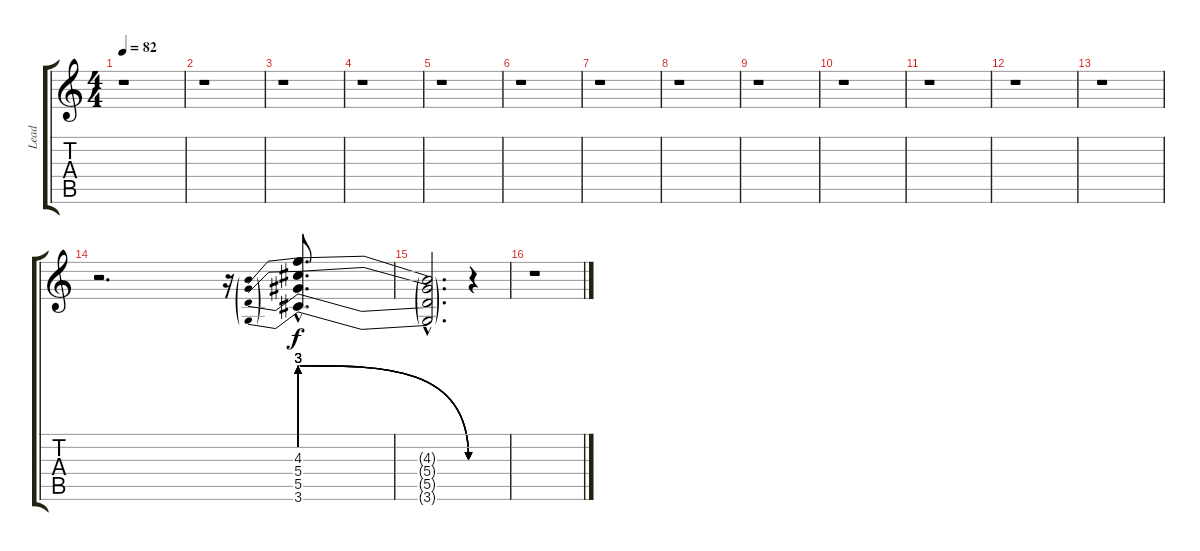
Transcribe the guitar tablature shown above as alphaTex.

\track ("Lead" "Lead") {instrument distortionguitar}
\staff {score tabs}
\tuning (E4 B3 G3 D3 A2 E2) {hide}
\ts (4 4)
\tempo 82
\clef g2
\ks c
r.1{dy f} |
r.1 |
r.1 |
r.1 |
r.1 |
r.1 |
r.1 |
r.1 |
r.1 |
r.1 |
r.1 |
r.1 |
r.1 |
r.2{d} r.16 (4.3{be (prebendrelease 0 12 60 0) hac} 5.4{be (prebendrelease 0 12 60 0) hac} 5.5{be (prebendrelease 0 12 60 0) hac} 3.6{be (prebendrelease 0 12 60 0) hac}).8{d volume 8 instrument overdrivenguitar} |
(4.3{hac t} 5.4{hac t} 5.5{hac t} 3.6{hac t}).2{d} r.4 |
r.1
